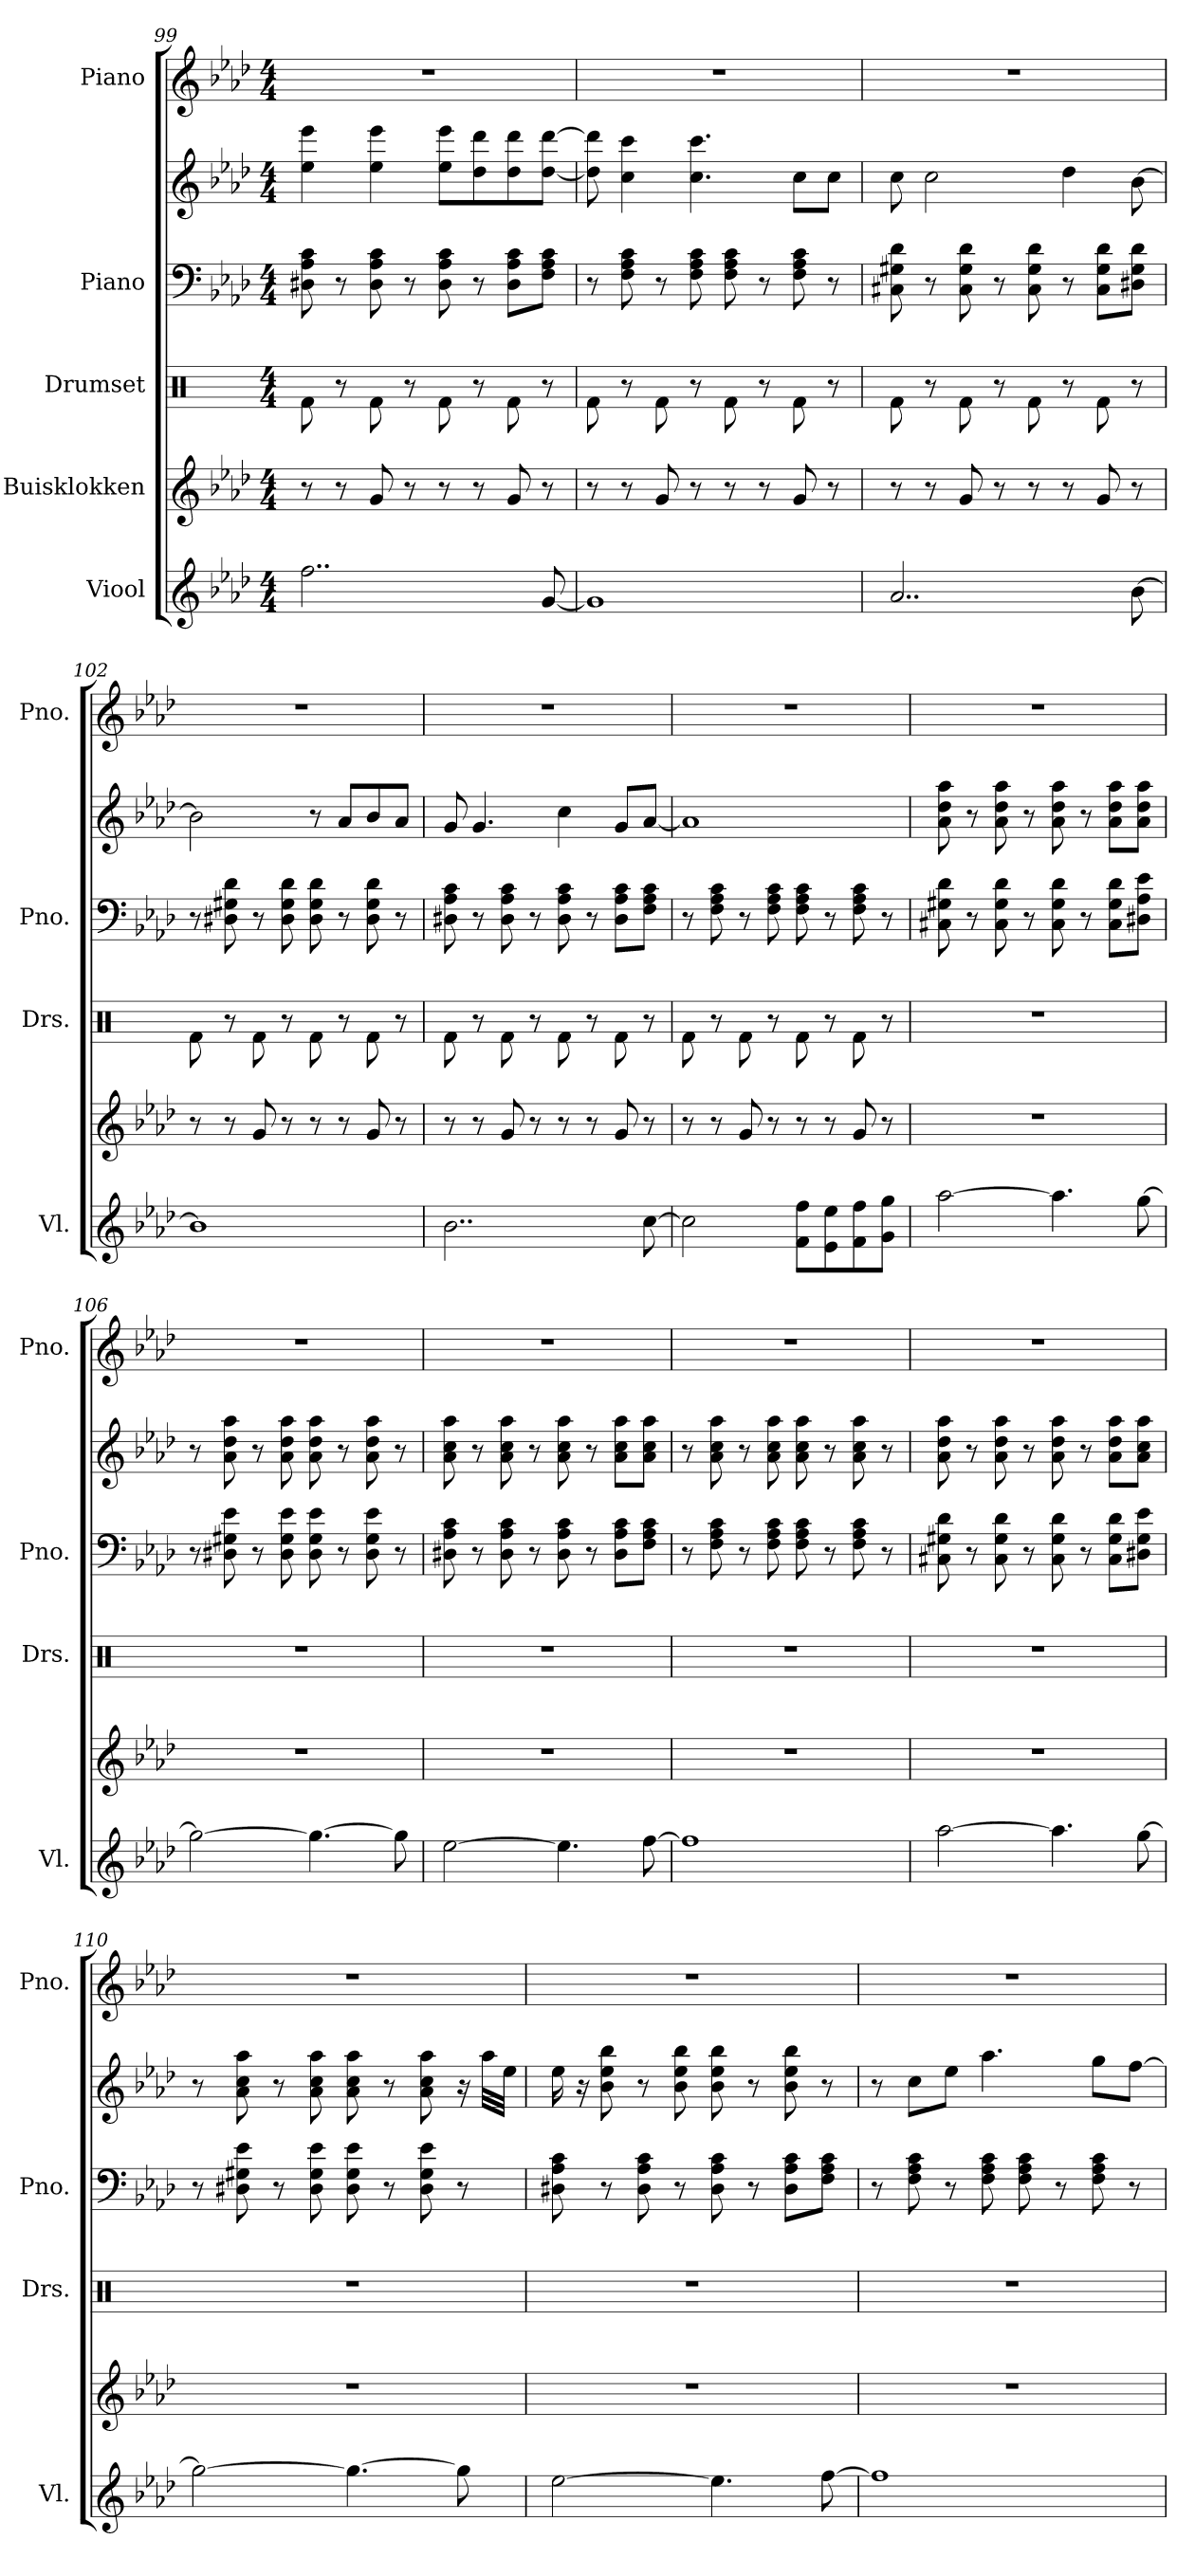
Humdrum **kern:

**kern	**kern	**kern	**kern	**kern	**kern
*part5	*part4	*part3	*part2	*part2	*part1
*staff6	*staff5	*staff4	*staff3	*staff2	*staff1
*I"Viool	*I"Buisklokken	*I"Drumset	*I"Piano	*	*I"Piano
*I'Vl.	*	*I'Drs.	*I'Pno.	*	*I'Pno.
*clefG2	*clefG2	*clefX	*clefF4	*clefG2	*clefG2
*k[b-e-a-d-]	*k[b-e-a-d-]	*k[]	*k[b-e-a-d-]	*k[b-e-a-d-]	*k[b-e-a-d-]
*M4/4	*M4/4	*M4/4	*M4/4	*M4/4	*M4/4
=99	=99	=99	=99	=99	=99
2..ff\	8r	8Rf\	8D#X\ 8A-\ 8c\	4ee-\ 4eee-\	1r
.	8r	8r	8r	.	.
.	8g/	8Rf\	8D#\ 8A-\ 8c\	4ee-\ 4eee-\	.
.	8r	8r	8r	.	.
.	8r	8Rf\	8D#\ 8A-\ 8c\	8ee-\ 8eee-\L	.
.	8r	8r	8r	8dd-\ 8ddd-\	.
.	8g/	8Rf\	8D#\ 8A-\ 8c\L	8dd-\ 8ddd-\	.
[8g/	8r	8r	8F\ 8A-\ 8c\J	[8dd-\ [8ddd-\J	.
!!LO:LB:g=z
=100	=100	=100	=100	=100	=100
1g]	8r	8Rf\	8r	8dd-\] 8ddd-\]	1r
.	8r	8r	8F\ 8A-\ 8c\	4cc\ 4ccc\	.
.	8g/	8Rf\	8r	.	.
.	8r	8r	8F\ 8A-\ 8c\	4.cc\ 4.ccc\	.
.	8r	8Rf\	8F\ 8A-\ 8c\	.	.
.	8r	8r	8r	.	.
.	8g/	8Rf\	8F\ 8A-\ 8c\	8cc\L	.
.	8r	8r	8r	8cc\J	.
=101	=101	=101	=101	=101	=101
2..a-/	8r	8Rf\	8C#X\ 8G#X\ 8d-\	8cc\	1r
.	8r	8r	8r	2cc\	.
.	8g/	8Rf\	8C#\ 8G#\ 8d-\	.	.
.	8r	8r	8r	.	.
.	8r	8Rf\	8C#\ 8G#\ 8d-\	.	.
.	8r	8r	8r	4dd-\	.
.	8g/	8Rf\	8C#\ 8G#\ 8d-\L	.	.
[8b-\	8r	8r	8D#X\ 8G#\ 8d-\J	[8b-\	.
=102	=102	=102	=102	=102	=102
1b-]	8r	8Rf\	8r	2b-\]	1r
.	8r	8r	8D#X\ 8G#X\ 8d-\	.	.
.	8g/	8Rf\	8r	.	.
.	8r	8r	8D#\ 8G#\ 8d-\	.	.
.	8r	8Rf\	8D#\ 8G#\ 8d-\	8r	.
.	8r	8r	8r	8a-/L	.
.	8g/	8Rf\	8D#\ 8G#\ 8d-\	8b-/	.
.	8r	8r	8r	8a-/J	.
!!LO:PB:g=z
=103	=103	=103	=103	=103	=103
2..b-\	8r	8Rf\	8D#X\ 8A-\ 8c\	8g/	1r
.	8r	8r	8r	4.g/	.
.	8g/	8Rf\	8D#\ 8A-\ 8c\	.	.
.	8r	8r	8r	.	.
.	8r	8Rf\	8D#\ 8A-\ 8c\	4cc\	.
.	8r	8r	8r	.	.
.	8g/	8Rf\	8D#\ 8A-\ 8c\L	8g/L	.
[8cc\	8r	8r	8F\ 8A-\ 8c\J	[8a-/J	.
=104	=104	=104	=104	=104	=104
2cc\]	8r	8Rf\	8r	1a-]	1r
.	8r	8r	8F\ 8A-\ 8c\	.	.
.	8g/	8Rf\	8r	.	.
.	8r	8r	8F\ 8A-\ 8c\	.	.
8f\ 8ff\L	8r	8Rf\	8F\ 8A-\ 8c\	.	.
8e-\ 8ee-\	8r	8r	8r	.	.
8f\ 8ff\	8g/	8Rf\	8F\ 8A-\ 8c\	.	.
8g\ 8gg\J	8r	8r	8r	.	.
=105	=105	=105	=105	=105	=105
[2aa-\	1r	1r	8C#X\ 8G#X\ 8d-\	8a-\ 8dd-\ 8aa-\	1r
.	.	.	8r	8r	.
.	.	.	8C#\ 8G#\ 8d-\	8a-\ 8dd-\ 8aa-\	.
.	.	.	8r	8r	.
4.aa-\]	.	.	8C#\ 8G#\ 8d-\	8a-\ 8dd-\ 8aa-\	.
.	.	.	8r	8r	.
.	.	.	8C#\ 8G#\ 8d-\L	8a-\ 8dd-\ 8aa-\L	.
[8gg\	.	.	8D#X\ 8A-\ 8e-\J	8a-\ 8dd-\ 8aa-\J	.
=106	=106	=106	=106	=106	=106
2gg\_	1r	1r	8r	8r	1r
.	.	.	8D#X\ 8G#X\ 8e-\	8a-\ 8dd-\ 8aa-\	.
.	.	.	8r	8r	.
.	.	.	8D#\ 8G#\ 8e-\	8a-\ 8dd-\ 8aa-\	.
4.gg\_	.	.	8D#\ 8G#\ 8e-\	8a-\ 8dd-\ 8aa-\	.
.	.	.	8r	8r	.
.	.	.	8D#\ 8G#\ 8e-\	8a-\ 8dd-\ 8aa-\	.
8gg\]	.	.	8r	8r	.
!!LO:LB:g=z
=107	=107	=107	=107	=107	=107
[2ee-\	1r	1r	8D#X\ 8A-\ 8c\	8a-\ 8cc\ 8aa-\	1r
.	.	.	8r	8r	.
.	.	.	8D#\ 8A-\ 8c\	8a-\ 8cc\ 8aa-\	.
.	.	.	8r	8r	.
4.ee-\]	.	.	8D#\ 8A-\ 8c\	8a-\ 8cc\ 8aa-\	.
.	.	.	8r	8r	.
.	.	.	8D#\ 8A-\ 8c\L	8a-\ 8cc\ 8aa-\L	.
[8ff\	.	.	8F\ 8A-\ 8c\J	8a-\ 8cc\ 8aa-\J	.
=108	=108	=108	=108	=108	=108
1ff]	1r	1r	8r	8r	1r
.	.	.	8F\ 8A-\ 8c\	8a-\ 8cc\ 8aa-\	.
.	.	.	8r	8r	.
.	.	.	8F\ 8A-\ 8c\	8a-\ 8cc\ 8aa-\	.
.	.	.	8F\ 8A-\ 8c\	8a-\ 8cc\ 8aa-\	.
.	.	.	8r	8r	.
.	.	.	8F\ 8A-\ 8c\	8a-\ 8cc\ 8aa-\	.
.	.	.	8r	8r	.
=109	=109	=109	=109	=109	=109
[2aa-\	1r	1r	8C#X\ 8G#X\ 8d-\	8a-\ 8dd-\ 8aa-\	1r
.	.	.	8r	8r	.
.	.	.	8C#\ 8G#\ 8d-\	8a-\ 8dd-\ 8aa-\	.
.	.	.	8r	8r	.
4.aa-\]	.	.	8C#\ 8G#\ 8d-\	8a-\ 8dd-\ 8aa-\	.
.	.	.	8r	8r	.
.	.	.	8C#\ 8G#\ 8d-\L	8a-\ 8dd-\ 8aa-\L	.
[8gg\	.	.	8D#X\ 8G#\ 8e-\J	8a-\ 8cc\ 8aa-\J	.
=110	=110	=110	=110	=110	=110
2gg\_	1r	1r	8r	8r	1r
.	.	.	8D#X\ 8G#X\ 8e-\	8a-\ 8cc\ 8aa-\	.
.	.	.	8r	8r	.
.	.	.	8D#\ 8G#\ 8e-\	8a-\ 8cc\ 8aa-\	.
4.gg\_	.	.	8D#\ 8G#\ 8e-\	8a-\ 8cc\ 8aa-\	.
.	.	.	8r	8r	.
.	.	.	8D#\ 8G#\ 8e-\	8a-\ 8cc\ 8aa-\	.
8gg\]	.	.	8r	16r	.
.	.	.	.	32aa-\LLL	.
.	.	.	.	32ee-\JJJ	.
!!LO:PB:g=z
=111	=111	=111	=111	=111	=111
[2ee-\	1r	1r	8D#X\ 8A-\ 8c\	16ee-\	1r
.	.	.	.	16r	.
.	.	.	8r	8b-\ 8ee-\ 8bb-\	.
.	.	.	8D#\ 8A-\ 8c\	8r	.
.	.	.	8r	8b-\ 8ee-\ 8bb-\	.
4.ee-\]	.	.	8D#\ 8A-\ 8c\	8b-\ 8ee-\ 8bb-\	.
.	.	.	8r	8r	.
.	.	.	8D#\ 8A-\ 8c\L	8b-\ 8ee-\ 8bb-\	.
[8ff\	.	.	8F\ 8A-\ 8c\J	8r	.
=112	=112	=112	=112	=112	=112
1ff]	1r	1r	8r	8r	1r
.	.	.	8F\ 8A-\ 8c\	8cc\L	.
.	.	.	8r	8ee-\J	.
.	.	.	8F\ 8A-\ 8c\	4.aa-\	.
.	.	.	8F\ 8A-\ 8c\	.	.
.	.	.	8r	.	.
.	.	.	8F\ 8A-\ 8c\	8gg\L	.
.	.	.	8r	[8ff\J	.
=	=	=	=	=	=
*-	*-	*-	*-	*-	*-
